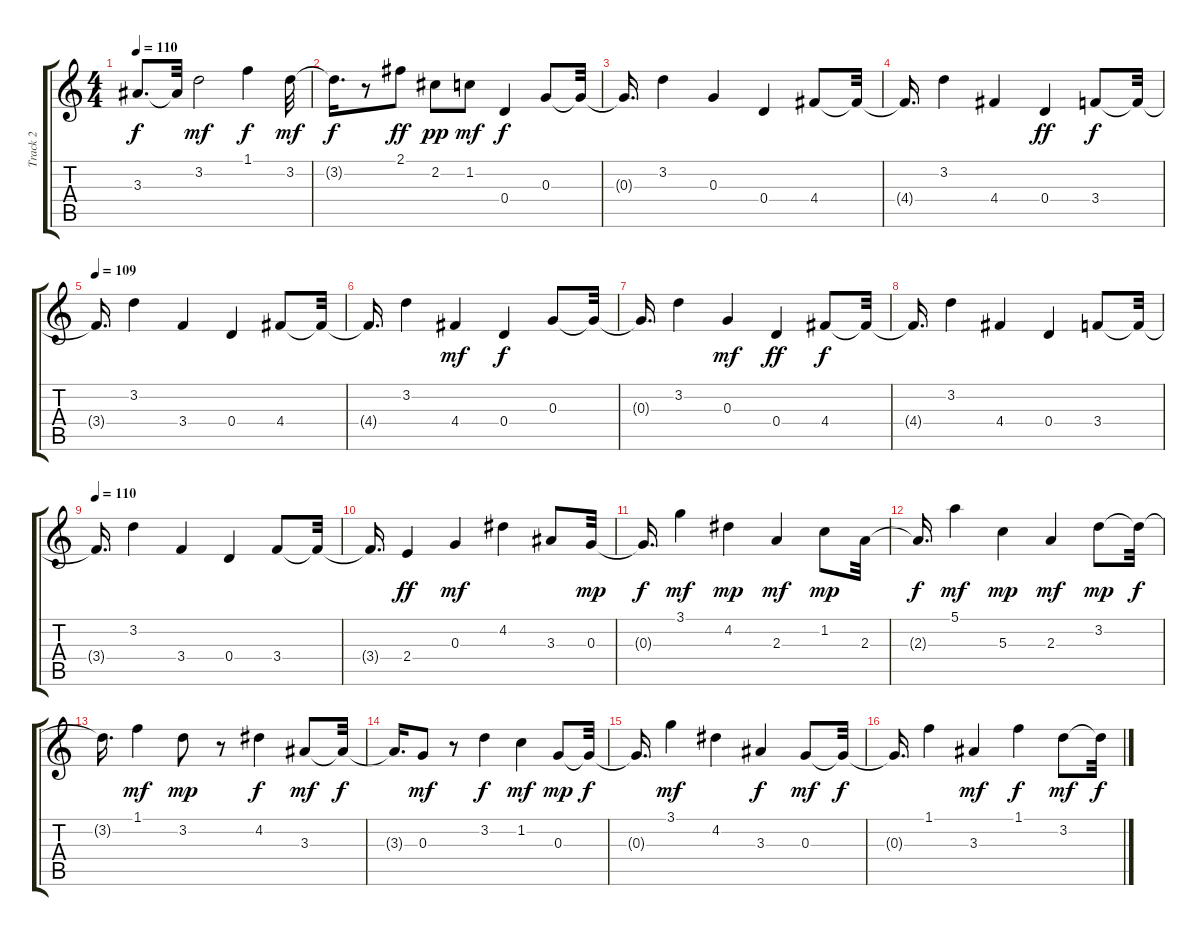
\track ("Track 2" "Track 2") {instrument acousticguitarnylon}
\staff {score tabs}
\tuning (E4 B3 G3 D3 A2 E2) {hide}
\ts (4 4)
\tempo 110
\clef g2
\ks c
3.3{t}.8{d dy f} 3.3{t}.32 3.2.2{dy mf} 1.1.4{dy f} 3.2.32{dy mf} |
3.2{t}.16{d dy f} r.8 2.1.8{dy ff} 2.2.8{dy pp} 1.2.8{dy mf} 0.4.4{dy f} 0.3.8 0.3{t}.32 |
0.3{t}.16{d} 3.2.4 0.3.4 0.4.4 4.4.8 4.4{t}.32 |
4.4{t}.16{d} 3.2.4 4.4.4 0.4.4{dy ff} 3.4.8{dy f} 3.4{t}.32 |
\tempo 109
3.4{t}.16{d} 3.2.4 3.4.4 0.4.4 4.4.8 4.4{t}.32 |
4.4{t}.16{d} 3.2.4 4.4.4{dy mf} 0.4.4{dy f} 0.3.8 0.3{t}.32 |
0.3{t}.16{d} 3.2.4 0.3.4{dy mf} 0.4.4{dy ff} 4.4.8{dy f} 4.4{t}.32 |
4.4{t}.16{d} 3.2.4 4.4.4 0.4.4 3.4.8 3.4{t}.32 |
\tempo 110
3.4{t}.16{d} 3.2.4 3.4.4 0.4.4 3.4.8 3.4{t}.32 |
3.4{t}.16{d} 2.4.4{dy ff} 0.3.4{dy mf} 4.2.4 3.3.8 0.3.32{dy mp} |
0.3{t}.16{d dy f} 3.1.4{dy mf} 4.2.4{dy mp} 2.3.4{dy mf} 1.2.8{dy mp} 2.3.32 |
2.3{t}.16{d dy f} 5.1.4{dy mf} 5.3.4{dy mp} 2.3.4{dy mf} 3.2.8{dy mp} 3.2{t}.32{dy f} |
3.2{t}.16{d} 1.1.4{dy mf} 3.2.8{dy mp} r.8 4.2.4{dy f} 3.3.8{dy mf} 3.3{t}.32{dy f} |
3.3{t}.16{d} 0.3.8{dy mf} r.8 3.2.4{dy f} 1.2.4{dy mf} 0.3.8{dy mp} 0.3{t}.32{dy f} |
0.3{t}.16{d} 3.1.4{dy mf} 4.2.4 3.3.4{dy f} 0.3.8{dy mf} 0.3{t}.32{dy f} |
0.3{t}.16{d} 1.1.4 3.3.4{dy mf} 1.1.4{dy f} 3.2.8{dy mf} 3.2{t}.32{dy f}
